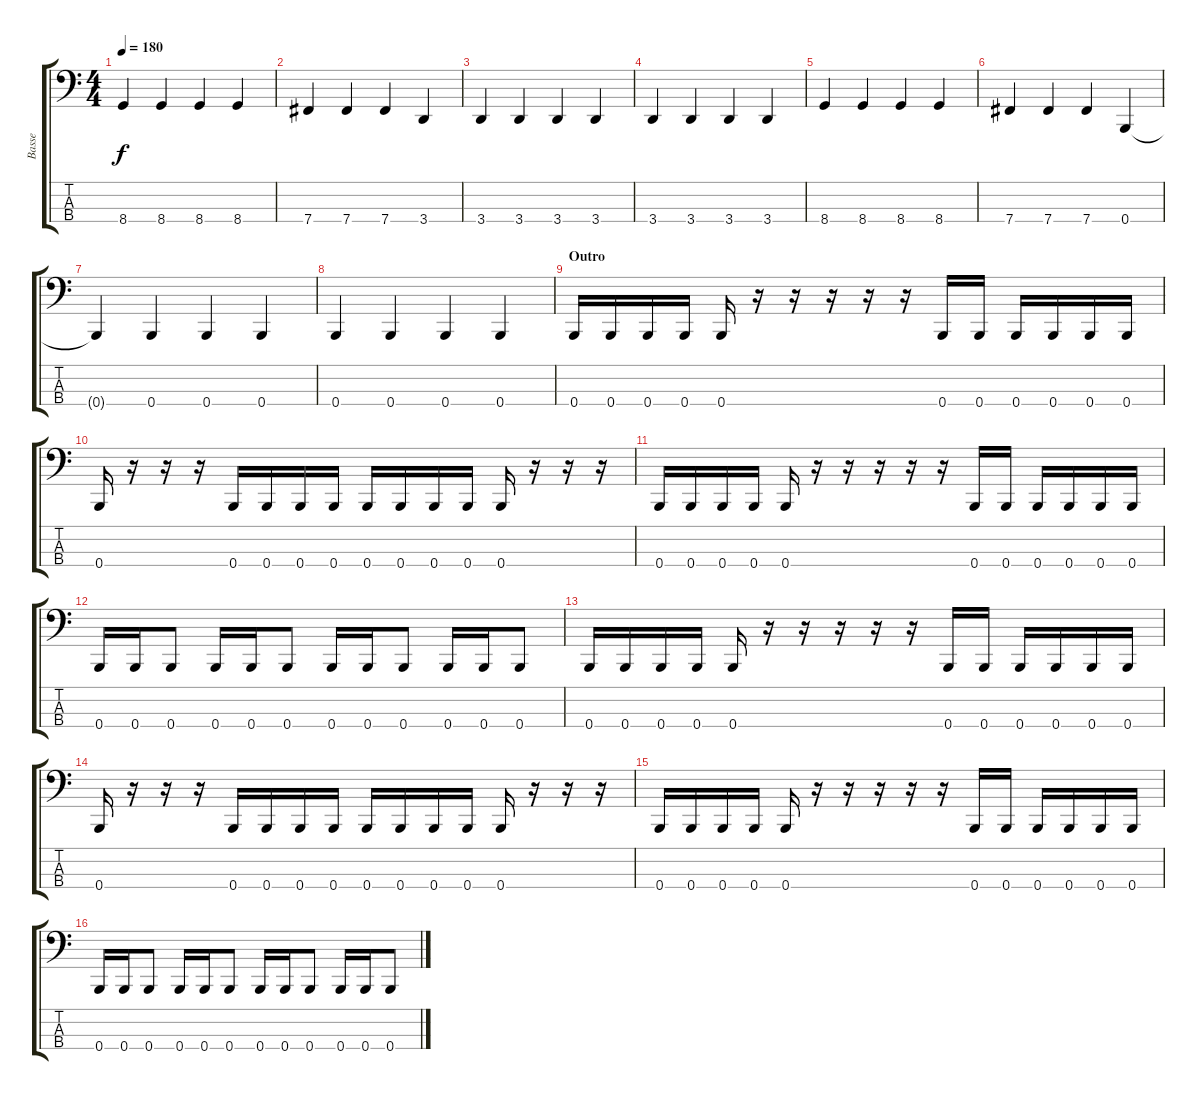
\track ("Basse" "Basse") {instrument electricbassfinger}
\staff {score tabs}
\tuning (E2 B1 Gb1 B0) {hide}
\ts (4 4)
\tempo 180
\clef f4
\ks c
8.4.4{dy f} 8.4.4 8.4.4 8.4.4 |
7.4.4 7.4.4 7.4.4 3.4.4 |
3.4.4 3.4.4 3.4.4 3.4.4 |
3.4.4 3.4.4 3.4.4 3.4.4 |
8.4.4 8.4.4 8.4.4 8.4.4 |
7.4.4 7.4.4 7.4.4 0.4.4 |
0.4{t}.4 0.4.4 0.4.4 0.4.4 |
0.4.4 0.4.4 0.4.4 0.4.4 |
\section ("" "Outro")
0.4.16 0.4.16 0.4.16 0.4.16 0.4.16 r.16 r.16 r.16 r.16 r.16 0.4.16 0.4.16 0.4.16 0.4.16 0.4.16 0.4.16 |
0.4.16 r.16 r.16 r.16 0.4.16 0.4.16 0.4.16 0.4.16 0.4.16 0.4.16 0.4.16 0.4.16 0.4.16 r.16 r.16 r.16 |
0.4.16 0.4.16 0.4.16 0.4.16 0.4.16 r.16 r.16 r.16 r.16 r.16 0.4.16 0.4.16 0.4.16 0.4.16 0.4.16 0.4.16 |
0.4.16 0.4.16 0.4.8 0.4.16 0.4.16 0.4.8 0.4.16 0.4.16 0.4.8 0.4.16 0.4.16 0.4.8 |
0.4.16 0.4.16 0.4.16 0.4.16 0.4.16 r.16 r.16 r.16 r.16 r.16 0.4.16 0.4.16 0.4.16 0.4.16 0.4.16 0.4.16 |
0.4.16 r.16 r.16 r.16 0.4.16 0.4.16 0.4.16 0.4.16 0.4.16 0.4.16 0.4.16 0.4.16 0.4.16 r.16 r.16 r.16 |
0.4.16 0.4.16 0.4.16 0.4.16 0.4.16 r.16 r.16 r.16 r.16 r.16 0.4.16 0.4.16 0.4.16 0.4.16 0.4.16 0.4.16 |
0.4.16 0.4.16 0.4.8 0.4.16 0.4.16 0.4.8 0.4.16 0.4.16 0.4.8 0.4.16 0.4.16 0.4.8
